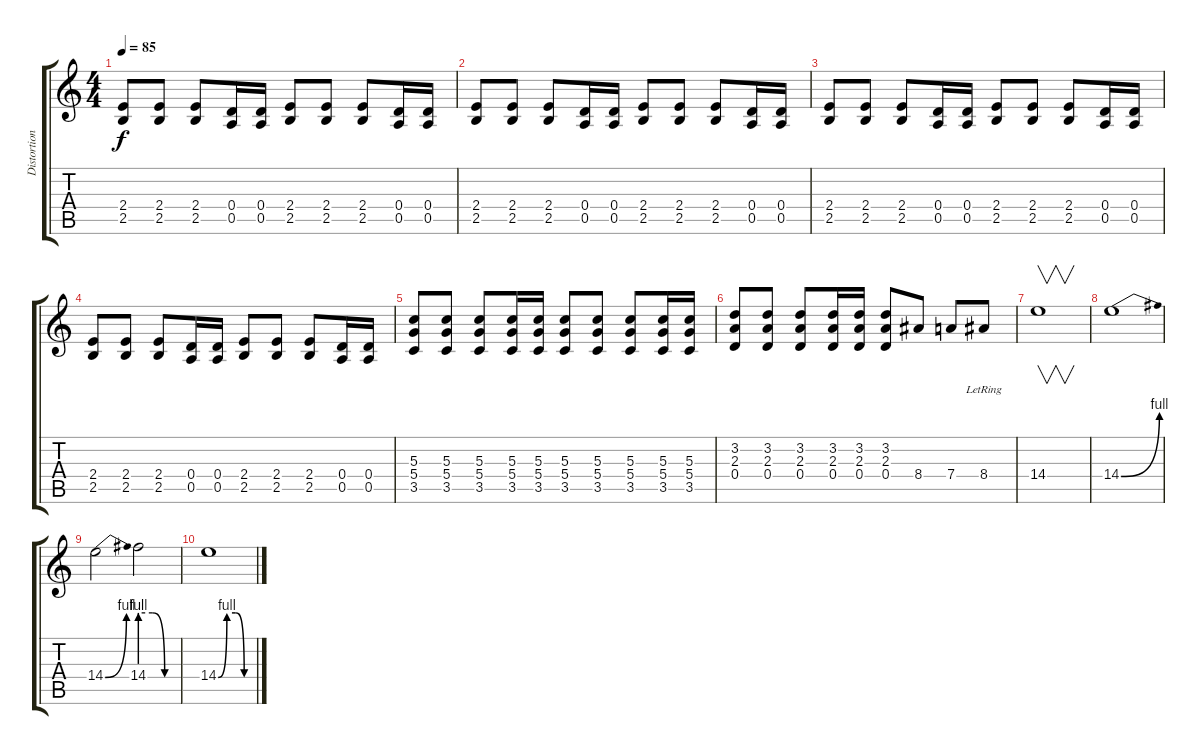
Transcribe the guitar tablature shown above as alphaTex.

\track ("Distortion Guitar" "Distortion") {instrument distortionguitar}
\staff {score tabs}
\tuning (E4 B3 G3 D3 A2 E2) {hide}
\ts (4 4)
\tempo 85
\clef g2
\ks c
(2.4 2.5).8{dy f} (2.4 2.5).8 (2.4 2.5).8 (0.4 0.5).16 (0.4 0.5).16 (2.4 2.5).8 (2.4 2.5).8 (2.4 2.5).8 (0.4 0.5).16 (0.4 0.5).16 |
(2.4 2.5).8 (2.4 2.5).8 (2.4 2.5).8 (0.4 0.5).16 (0.4 0.5).16 (2.4 2.5).8 (2.4 2.5).8 (2.4 2.5).8 (0.4 0.5).16 (0.4 0.5).16 |
(2.4 2.5).8 (2.4 2.5).8 (2.4 2.5).8 (0.4 0.5).16 (0.4 0.5).16 (2.4 2.5).8 (2.4 2.5).8 (2.4 2.5).8 (0.4 0.5).16 (0.4 0.5).16 |
(2.4 2.5).8 (2.4 2.5).8 (2.4 2.5).8 (0.4 0.5).16 (0.4 0.5).16 (2.4 2.5).8 (2.4 2.5).8 (2.4 2.5).8 (0.4 0.5).16 (0.4 0.5).16 |
(5.3 5.4 3.5).8 (5.3 5.4 3.5).8 (5.3 5.4 3.5).8 (5.3 5.4 3.5).16 (5.3 5.4 3.5).16 (5.3 5.4 3.5).8 (5.3 5.4 3.5).8 (5.3 5.4 3.5).8 (5.3 5.4 3.5).16 (5.3 5.4 3.5).16 |
(3.2 2.3 0.4).8 (3.2 2.3 0.4).8 (3.2 2.3 0.4).8 (3.2 2.3 0.4).16 (3.2 2.3 0.4).16 (3.2 2.3 0.4).8 8.4.8 7.4.8 8.4{lr}.8 |
14.4.1{v} |
14.4{be (bend 0 0 60 4)}.1 |
14.4{be (bend 0 0 60 4)}.2 14.4{be (custom 0 4 20 4 40 0 60 0)}.2 |
14.4{be (custom 0 0 15 4 30 4 45 0 60 0)}.1
